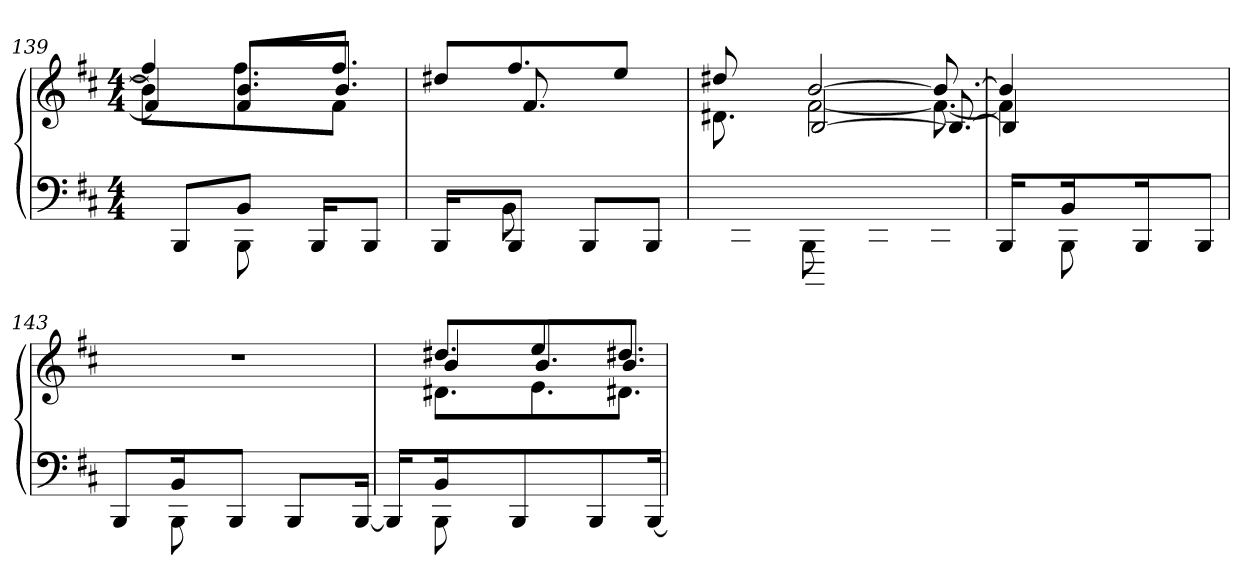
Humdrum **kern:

**kern	**kern
*part2	*part1
*staff2	*staff1
*clefF4	*clefG2
*k[f#c#]	*k[f#c#]
*b:	*b:
*M4/4	*M4/4
=139	=139
*^	*^
*	*	*	*^
8ryy	4.ryy	4ff#]	4b]	4f#]
8BBBL	.	.	.	.
8ryy	.	8ryy	8ryy	8ryy
8BBJ	8BBB	8f#L	8.ff#	8.bL
8ryy	4..ryy	8.ryy	.	.
.	.	.	8ryy	8ryy
16BBBKL	.	.	.	.
8ryy	.	8.ff#J	8f#J	8.bJ
8BBBJ	.	.	16ryy	.
.	.	16ryy	16ryy	16ryy
=140	=140	=140	=140	=140
16ryy	16ryy	16ryy	16ryy	16ryy
*v	*v	*	*	*
*	*	*v	*v
16BBBKL	8dd#XL	8d#XL
8.ryy	.	.
.	8ryy	8ryy
*^	*	*^
8BBBJ	8BB	8.ff#	8.bJ	8.f#
8ryy	2ryy	.	.	.
.	.	8.ryy	8.ryy	16ryy
8BBBL	.	.	.	4.ryy
8ryy	.	8eeJ	8.eJ	.
8BBBJ	.	16ryy	.	.
.	.	16ryy	16ryy	.
=141	=141	=141	=141	=141
16ryy	16ryy	8dd#X	8.d#X	16ryy
*v	*v	*	*	*
*	*	*v	*v
8BBBL	.	.
.	8.ryy	.
8ryy	.	8ryy
*^	*	*^
8BBBBJ	8BBB	[2b	[2f#	[2B
8ryy	8ryy	.	.	.
16BBBKL	4..ryy	.	.	.
8.ryy	.	.	.	.
16BBBJJ	.	8.b_	8.f#_	8.B_
8ryy	.	.	.	.
=142	=142	=142	=142	=142
16BBBLL	4ryy	4b]	4f#]	4B]
8.ryy	.	.	.	.
16BB	8BBB	2ryy	2ryy	2ryy
8.ryy	.	.	.	.
.	2ryy	.	.	.
16BBBJ	.	.	.	.
8.ryy	.	.	.	.
8BBBJ	.	8ryy	8ryy	8ryy
*	*	*v	*v	*v
=143	=143	=143
8BBBL	4ryy	1r
8ryy	.	.
16BBK	8BBB	.
8ryy	.	.
.	2ryy	.
8BBBJ	.	.
8ryy	.	.
8BBBL	.	.
8ryy	.	.
.	8ryy	.
[16BBBJk	.	.
=144	=144	=144
*	*	*^
*	*	*	*^
16BBBLL]	8.ryy	8.ryy	8.ryy	8.ryy
8ryy	.	.	.	.
16BBJJ	8BBB	8.dd#XL	8.d#XL	4b
8.ryy	.	.	.	.
.	2ryy	.	.	.
.	.	8ryy	8ryy	.
8BBBL	.	.	.	16ryy
.	.	8ee	8.e	8.bL
8ryy	.	.	.	.
.	.	8.ryy	.	.
8BBBJ	.	.	8ryy	8ryy
8ryy	8.ryy	8.dd#XJ	8.d#XJ	8.bJ
[16BBBJk	.	.	.	.
*v	*v	*	*	*
*	*v	*v	*v
=	=
*-	*-
